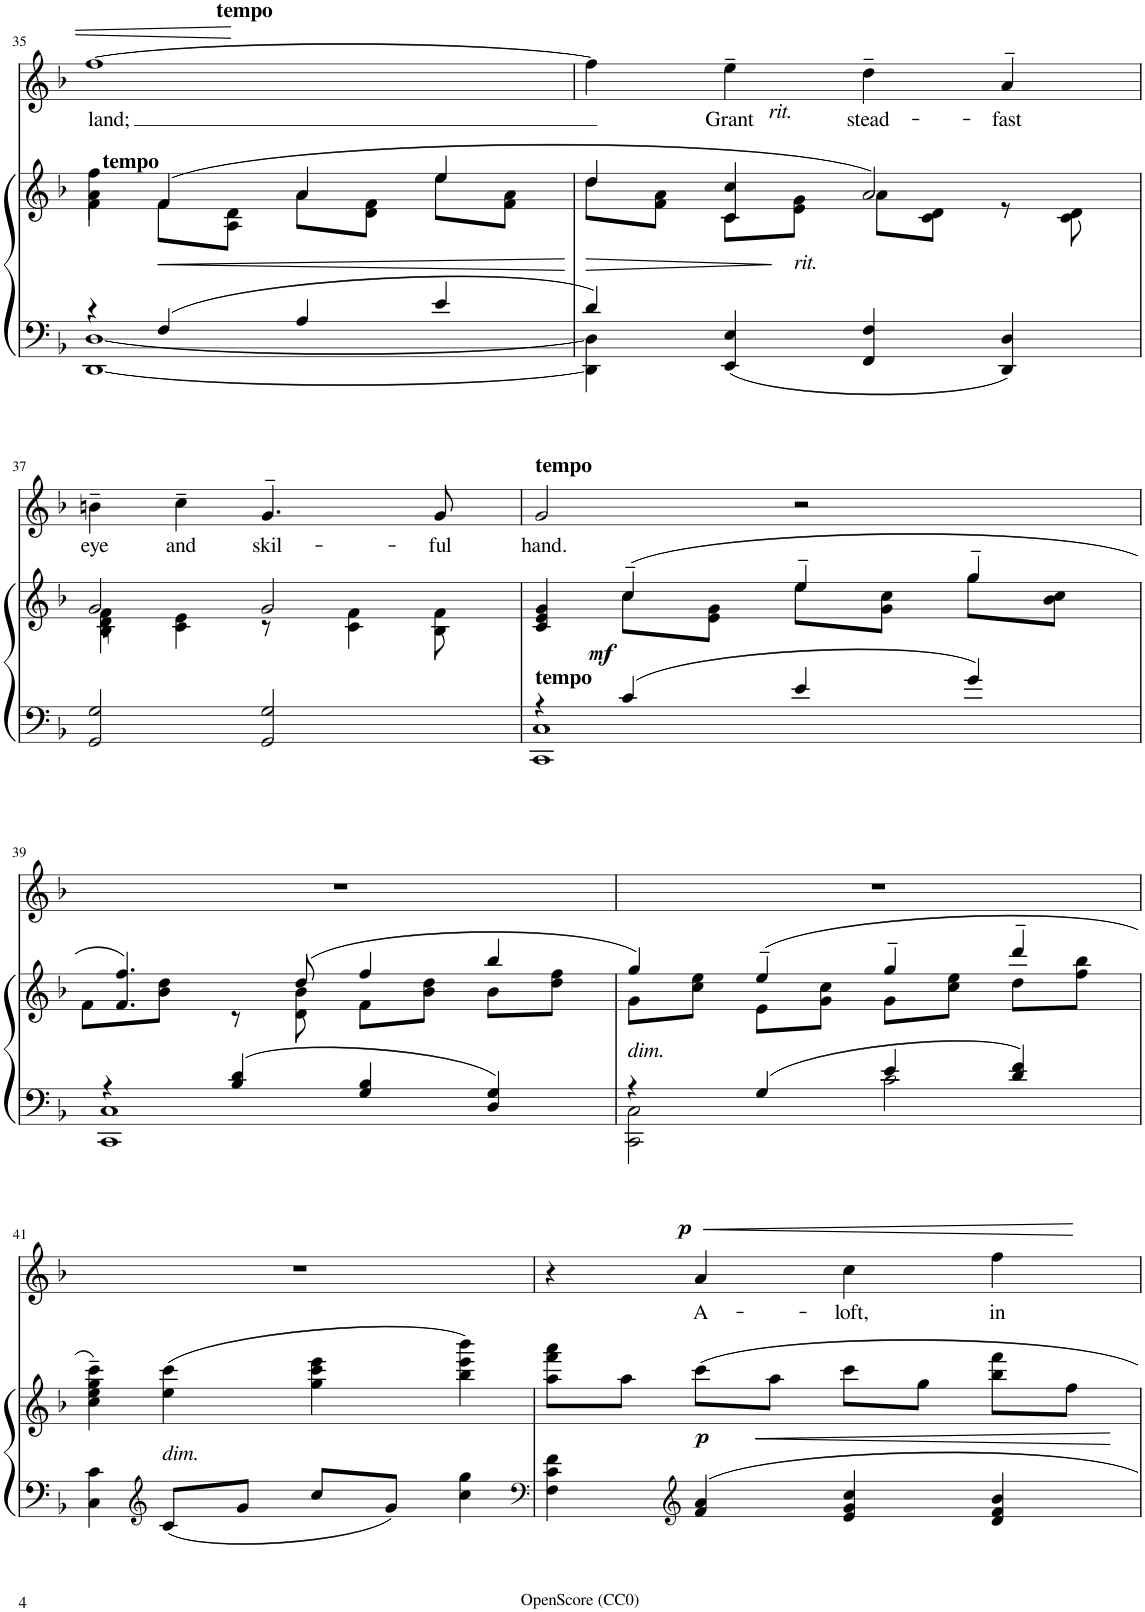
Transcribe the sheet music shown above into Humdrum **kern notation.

**kern	**kern	**dynam	**kern	**text	**dynam
*part2	*part2	*part2	*part1	*part1	*part1
*staff3	*staff2	*staff2/3	*staff1	*staff1	*staff1
*I"Piano	*	*	*I"Voice	*	*
*I'Pno	*	*	*	*	*
!!LO:PB:g=z
*clefF4	*clefG2	*	*clefG2	*	*
*k[b-]	*k[b-]	*	*k[b-]	*	*
*M4/4	*M4/4	*	*M4/4	*	*
=35	=35	=35	=35	=35	=35
*^	*^	*	*	*	*
!	!	!	!	!	!LO:TX:a:B:t=tempo	!	!
!	!	!	!	!	!	!LO:LY:b	!
4r	[1DD [1D	4a\ 4ff\	4f\	.	[1ff	land;	.
!	!	!LO:TX:a:B:t=tempo	!	!	!	!	!
!	!	!	!	!LO:HP:b	!	!	!
4F/	.	(4f/	8f\L	<	.	.	.
.	.	.	8A\ 8d\J	.	.	.	.
4A/	.	4a/	8a\L	.	.	.	.
.	.	.	8d\ 8f\J	.	.	.	.
4e/	.	4ee/	8ee\L	.	.	.	.
.	.	.	8f\ 8a\J	.	.	.	.
=36	=36	=36	=36	=36	=36	=36	=36
!	!	!	!	!LO:HP:b	!	!	!
4d/	4DD\] 4D\]	4dd/	8dd\L	>	4ff\]	.	.
.	.	.	8f\ 8a\J	.	.	.	.
!	!	!	!	!	!LO:TX:b:i:t=rit.	!	!
!	!	!	!	!	!	!LO:LY:b	!
4EE/ 4E/	2.ryy	4c/ 4cc/	8c\L	.	4ee~\	Grant	.
.	.	.	8e\ 8g\J	[	.	.	.
!	!	!	!	!	!	!LO:LY:b	!
4FF/ 4F/	.	2a/)	8a\L	.	4dd~\	stead-	.
.	.	.	8c\ 8d\J	.	.	.	.
!	!	!	!	!	!	!LO:LY:b	!
4DD/ 4D/	.	.	8r	.	4a~>/	-fast	.
.	.	.	8c\ 8d\	.	.	.	.
*v	*v	*	*	*	*	*	*
!!LO:LB:g=z
=37	=37	=37	=37	=37	=37	=37
!	!	!	!	!	!LO:LY:b	!
2GG/ 2G/	2g/	4Bn\ 4d\ 4f\	.	4bn~\	eye	.
!	!	!	!	!	!LO:LY:b	!
.	.	4c\ 4e\	.	4cc~\	and	.
!	!	!	!	!	!LO:LY:b	!
2GG/ 2G/	2g/	8r	.	4.g~>/	skil-	.
.	.	4c\ 4f\	.	.	.	.
!	!	!	!	!	!LO:LY:b	!
.	.	8B\ 8f\	.	8g/	-ful	.
=38	=38	=38	=38	=38	=38	=38
*^	*	*	*	*	*	*
!	!	!	!	!	!LO:TX:a:B:t=tempo	!	!
!	!	!LO:TX:b:B:t=tempo	!	!	!	!	!
!	!	!	!	!	!	!LO:LY:b	!
4r	1CC 1C	4c/ 4e/ 4g/	4ryy	.	2g/	hand.	.
!	!	!	!	!LO:DY:b	!	!	!
4c/	.	(4cc~/	8cc\L	mf	.	.	.
.	.	.	8e\ 8g\J	.	.	.	.
4e/	.	4ee~/	8ee\L	.	2r	.	.
.	.	.	8g\ 8cc\J	.	.	.	.
4g/	.	4gg~/	8gg\L	.	.	.	.
.	.	.	8b-\ 8cc\J	.	.	.	.
!!LO:LB:g=z
=39	=39	=39	=39	=39	=39	=39	=39
4r	1CC 1C	4.f/ 4.ff/)	8f\L	.	1r	.	.
.	.	.	8b-\ 8dd\J	.	.	.	.
4B-/ 4d/	.	.	8r	.	.	.	.
.	.	(8dd/	8d\ 8b-\	.	.	.	.
4G/ 4B-/	.	4ff/	8f\L	.	.	.	.
.	.	.	8b-\ 8dd\J	.	.	.	.
4D/ 4G/	.	4bb-/	8b-\L	.	.	.	.
.	.	.	8dd\ 8ff\J	.	.	.	.
=40	=40	=40	=40	=40	=40	=40	=40
!	!	!LO:TX:b:i:t=dim.	!	!	!	!	!
4r	2CC\ 2C\	4gg/)	8g\L	.	1r	.	.
.	.	.	8cc\ 8ee\J	.	.	.	.
4G/	.	(4ee~/	8e\L	.	.	.	.
.	.	.	8g\ 8cc\J	.	.	.	.
4e/	2c\	4gg~/	8g\L	.	.	.	.
.	.	.	8cc\ 8ee\J	.	.	.	.
4d/ 4f/	.	4ddd~/	8dd\L	.	.	.	.
.	.	.	8ff\ 8bb-\J	.	.	.	.
*v	*v	*	*	*	*	*	*
*	*v	*v	*	*	*	*
!!LO:LB:g=z
=41	=41	=41	=41	=41	=41
4C\ 4c\	4cc\~> 4ee\~> 4gg\~> 4ccc\~>)	.	1r	.	.
*clefG2	*	*	*	*	*
!	!LO:TX:b:i:t=dim.	!	!	!	!
8c/L	(4ee\ 4ccc\	.	.	.	.
8g/J	.	.	.	.	.
8cc/L	4gg\ 4ccc\ 4eee\	.	.	.	.
8g/J	.	.	.	.	.
4cc\ 4gg\	4bb-\ 4eee\ 4bbb-\)	.	.	.	.
=42	=42	=42	=42	=42	=42
*clefF4	*	*	*	*	*
4F\ 4c\ 4f\	8aa\ 8fff\ 8aaa\L	.	4r	.	.
.	8aa\J	.	.	.	.
*clefG2	*	*	*	*	*
!	!	!LO:DY:b	!	!LO:LY:b	!LO:HP:b
!	!	!	!	!	!LO:DY:n=1:a
4f/ 4a/	8ccc\L	p	4a/	A-	< p
.	8aa\J	.	.	.	.
!	!	!	!	!LO:LY:b	!
4e/ 4g/ 4cc/	8ccc\L	.	4cc\	-loft,	.
.	8gg\J	.	.	.	.
!	!	!	!	!LO:LY:b	!
4d/ 4f/ 4b-/	8bb-\ 8fff\L	.	4ff\	in	.
.	8ff\J	.	.	.	.
.	.	]	.	.	[
=	=	=	=	=	=
*-	*-	*-	*-	*-	*-
